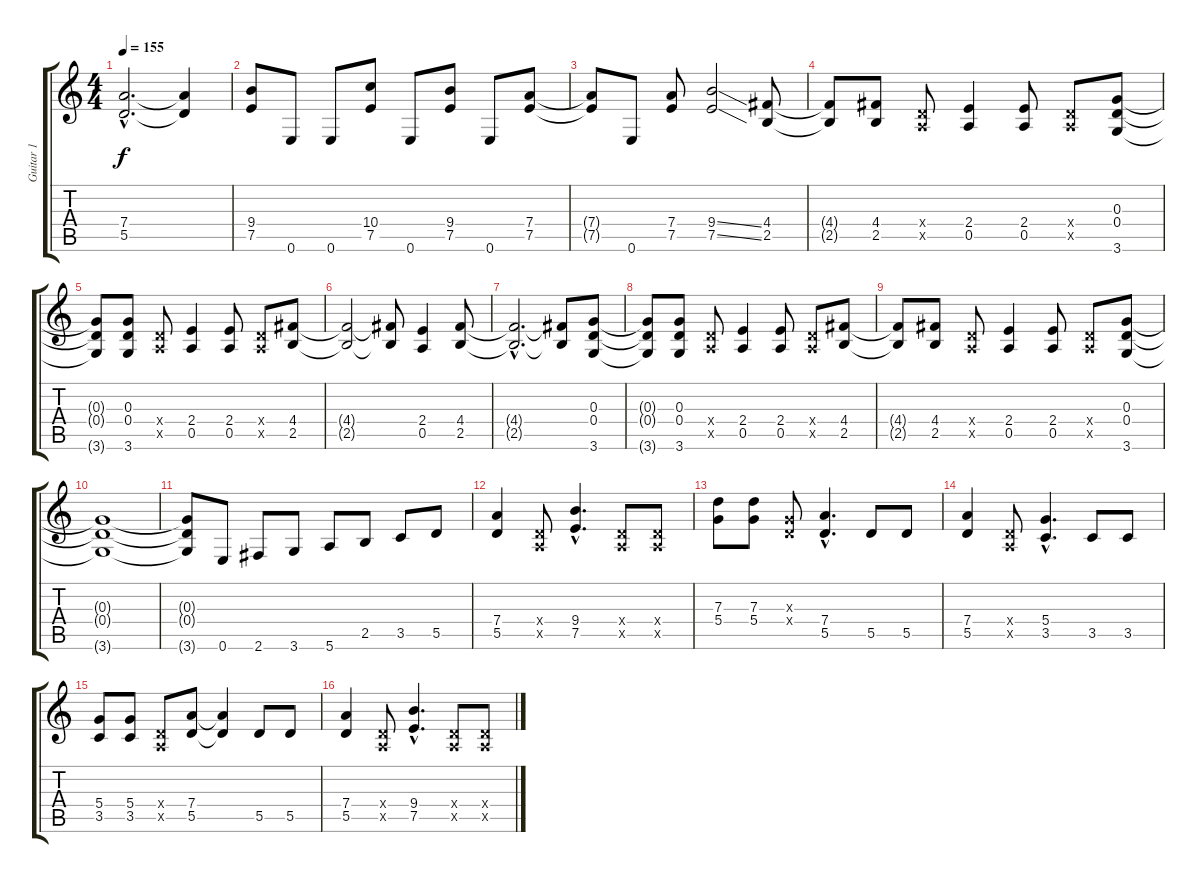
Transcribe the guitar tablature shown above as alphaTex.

\track ("Guitar 1" "Guitar 1") {instrument distortionguitar}
\staff {score tabs}
\tuning (E4 B3 G3 D3 A2 E2) {hide}
\ts (4 4)
\tempo 155
\clef g2
\ks c
(7.4{hac t} 5.5{hac t}).2{d dy f} (7.4{t} 5.5{t}).4 |
(9.4 7.5).8 0.6.8 0.6.8 (10.4 7.5).8 0.6.8 (9.4 7.5).8 0.6.8 (7.4 7.5).8 |
(7.4{t} 7.5{t}).8 0.6.8 (7.4 7.5).8 (9.4{ss} 7.5{ss}).2 (4.4 2.5).8 |
(4.4{t} 2.5{t}).8 (4.4 2.5).8 (0.4{x} 0.5{x}).8 (2.4 0.5).4 (2.4 0.5).8 (0.4{x} 0.5{x}).8 (0.3 0.4 3.6).8 |
(0.3{t} 0.4{t} 3.6{t}).8 (0.3 0.4 3.6).8 (0.4{x} 0.5{x}).8 (2.4 0.5).4 (2.4 0.5).8 (0.4{x} 0.5{x}).8 (4.4 2.5).8 |
(4.4{t} 2.5{t}).2 (4.4{t} 2.5{t}).8 (2.4 0.5).4 (4.4 2.5).8 |
(4.4{hac t} 2.5{hac t}).2{d} (4.4{t} 2.5{t}).8 (0.3 0.4 3.6).8 |
(0.3{t} 0.4{t} 3.6{t}).8 (0.3 0.4 3.6).8 (0.4{x} 0.5{x}).8 (2.4 0.5).4 (2.4 0.5).8 (0.4{x} 0.5{x}).8 (4.4 2.5).8 |
(4.4{t} 2.5{t}).8 (4.4 2.5).8 (0.4{x} 0.5{x}).8 (2.4 0.5).4 (2.4 0.5).8 (0.4{x} 0.5{x}).8 (0.3 0.4 3.6).8 |
(0.3{t} 0.4{t} 3.6{t}).1 |
(0.3{t} 0.4{t} 3.6{t}).8 0.6.8 2.6.8 3.6.8 5.6.8 2.5.8 3.5.8 5.5.8 |
(7.4 5.5).4 (0.4{x} 0.5{x}).8 (9.4{hac} 7.5{hac}).4{d} (0.4{x} 0.5{x}).8 (0.4{x} 0.5{x}).8 |
(7.3 5.4).8 (7.3 5.4).8 (0.3{x} 0.4{x}).8 (7.4{hac} 5.5{hac}).4{d} 5.5.8 5.5.8 |
(7.4 5.5).4 (0.4{x} 0.5{x}).8 (5.4{hac} 3.5{hac}).4{d} 3.5.8 3.5.8 |
(5.4 3.5).8 (5.4 3.5).8 (0.4{x} 0.5{x}).8 (7.4 5.5).8 (7.4{t} 5.5{t}).4 5.5.8 5.5.8 |
(7.4 5.5).4 (0.4{x} 0.5{x}).8 (9.4{hac} 7.5{hac}).4{d} (0.4{x} 0.5{x}).8 (0.4{x} 0.5{x}).8
